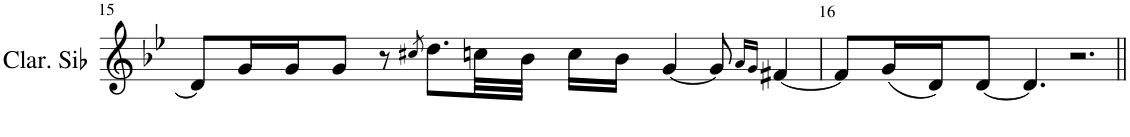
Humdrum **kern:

**kern
*part1
*staff1
*I"Clarinette en Sib
*I'Clar. Sib
!!LO:PB:g=z
*clefG2
*ITrd1c2
*k[b-e-]
*M12/8
=15
8d/L]
16g/L
16g/J
8g/J
8r
8qcc#X/
8.dd\L
32ccn\LL
32b-\JJJ
16cc\LL
16b-\JJ
[4g/
8g/]
16qa/LL
16qg/JJ
[4f#X/
=16
8f#/L]
(16g/L
16d/J)
[8d/J
4.d/]
2.r
=||
*-
